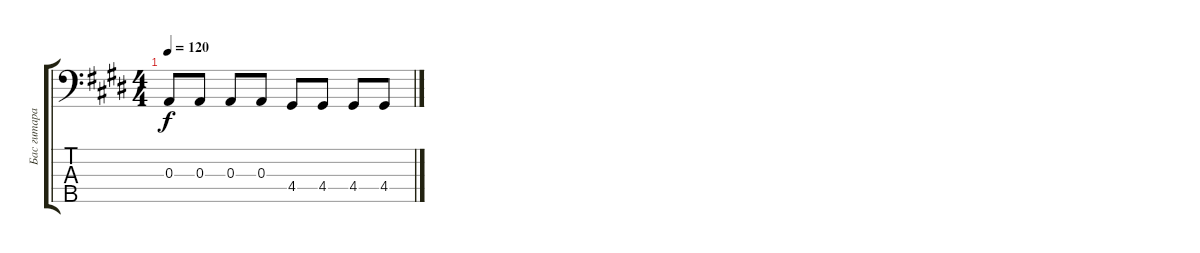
\track ("Бас гитара" "Бас гитара") {instrument electricbassfinger}
\staff {score tabs}
\tuning (G2 D2 A1 E1 B0) {hide}
\ts (4 4)
\tempo 120
\clef f4
\ks e
0.3.8{dy f} 0.3.8 0.3.8 0.3.8 4.4.8 4.4.8 4.4.8 4.4.8
